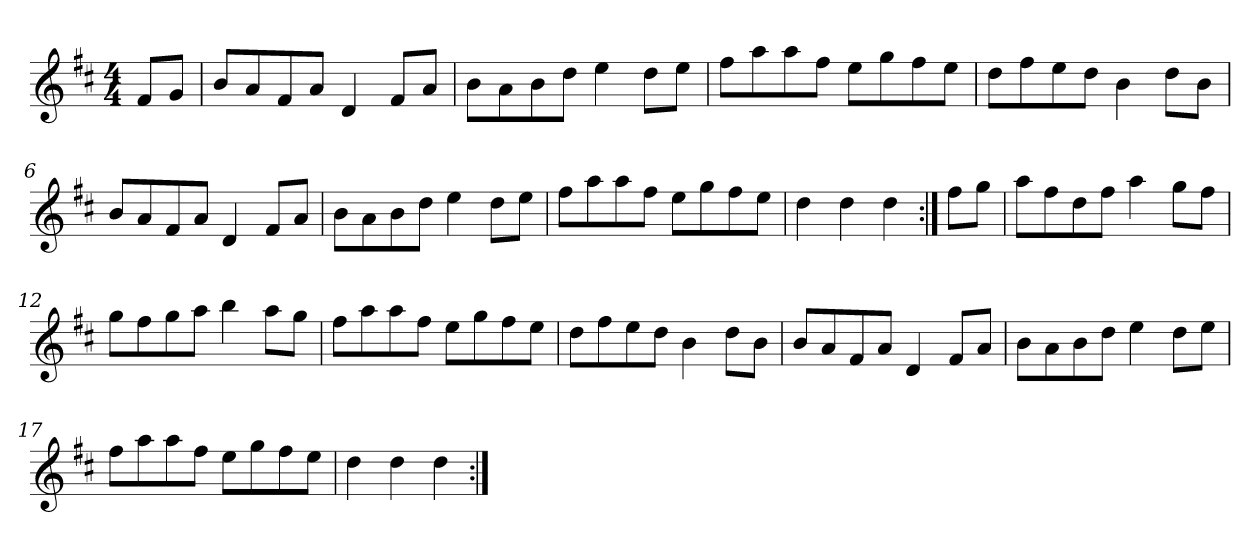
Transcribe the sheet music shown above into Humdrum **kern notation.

**kern
*part1
*staff1
*clefG2
*k[f#c#]
*D:
*M4/4
=1
8f#/L
8g/J
=2
8b/L
8a/
8f#/
8a/J
4d/
8f#/L
8a/J
=3
8b\L
8a\
8b\
8dd\J
4ee\
8dd\L
8ee\J
=4
8ff#\L
8aa\
8aa\
8ff#\J
8ee\L
8gg\
8ff#\
8ee\J
=5
8dd\L
8ff#\
8ee\
8dd\J
4b\
8dd\L
8b\J
!!LO:LB:g=z
=6
8b/L
8a/
8f#/
8a/J
4d/
8f#/L
8a/J
=7
8b\L
8a\
8b\
8dd\J
4ee\
8dd\L
8ee\J
=8
8ff#\L
8aa\
8aa\
8ff#\J
8ee\L
8gg\
8ff#\
8ee\J
=9
4dd\
4dd\
4dd\
!!LO:LB:g=z
=10:|!
8ff#\L
8gg\J
=11
8aa\L
8ff#\
8dd\
8ff#\J
4aa\
8gg\L
8ff#\J
=12
8gg\L
8ff#\
8gg\
8aa\J
4bb\
8aa\L
8gg\J
=13
8ff#\L
8aa\
8aa\
8ff#\J
8ee\L
8gg\
8ff#\
8ee\J
=14
8dd\L
8ff#\
8ee\
8dd\J
4b\
8dd\L
8b\J
!!LO:LB:g=z
=15
8b/L
8a/
8f#/
8a/J
4d/
8f#/L
8a/J
=16
8b\L
8a\
8b\
8dd\J
4ee\
8dd\L
8ee\J
=17
8ff#\L
8aa\
8aa\
8ff#\J
8ee\L
8gg\
8ff#\
8ee\J
=18
4dd\
4dd\
4dd\
=:|!
*-
